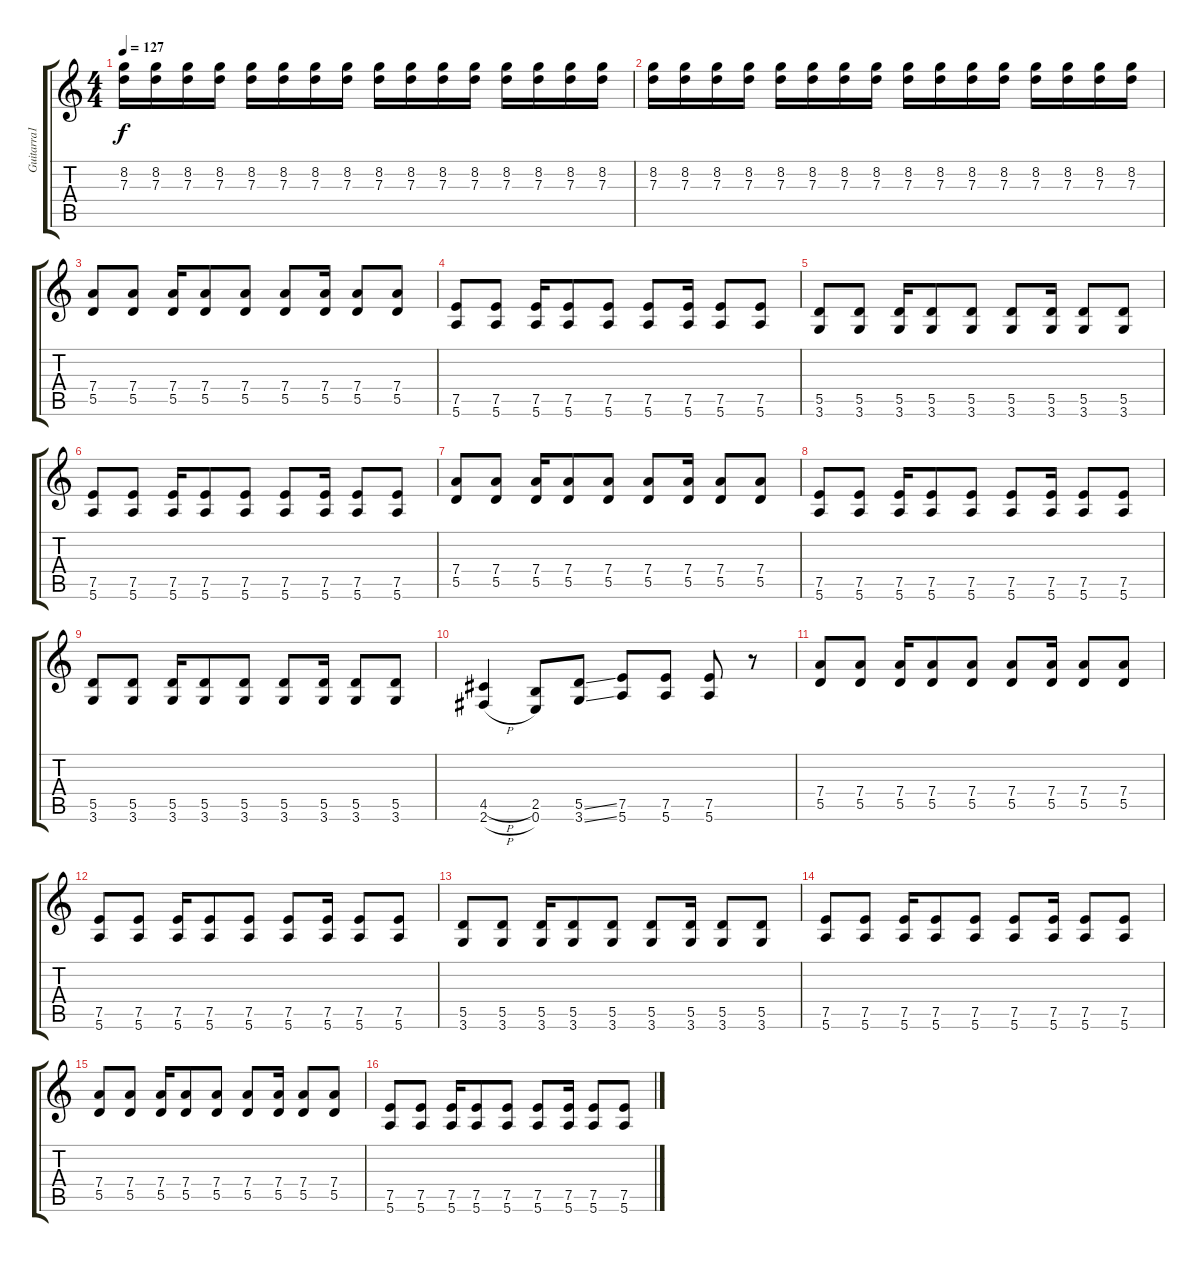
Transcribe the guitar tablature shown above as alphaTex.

\track ("Guitarra1" "Guitarra1") {instrument acousticguitarsteel}
\staff {score tabs}
\tuning (E4 B3 G3 D3 A2 E2) {hide}
\ts (4 4)
\tempo 127
\clef g2
\ks c
(8.2 7.3).16{dy f instrument acousticguitarsteel} (8.2 7.3).16 (8.2 7.3).16 (8.2 7.3).16 (8.2 7.3).16 (8.2 7.3).16 (8.2 7.3).16 (8.2 7.3).16 (8.2 7.3).16 (8.2 7.3).16 (8.2 7.3).16 (8.2 7.3).16 (8.2 7.3).16 (8.2 7.3).16 (8.2 7.3).16 (8.2 7.3).16 |
(8.2 7.3).16 (8.2 7.3).16 (8.2 7.3).16 (8.2 7.3).16 (8.2 7.3).16 (8.2 7.3).16 (8.2 7.3).16 (8.2 7.3).16 (8.2 7.3).16 (8.2 7.3).16 (8.2 7.3).16 (8.2 7.3).16 (8.2 7.3).16 (8.2 7.3).16 (8.2 7.3).16 (8.2 7.3).16 |
(7.4 5.5).8 (7.4 5.5).8 (7.4 5.5).16 (7.4 5.5).8 (7.4 5.5).8 (7.4 5.5).8 (7.4 5.5).16 (7.4 5.5).8 (7.4 5.5).8 |
(7.5 5.6).8 (7.5 5.6).8 (7.5 5.6).16 (7.5 5.6).8 (7.5 5.6).8 (7.5 5.6).8 (7.5 5.6).16 (7.5 5.6).8 (7.5 5.6).8 |
(5.5 3.6).8 (5.5 3.6).8 (5.5 3.6).16 (5.5 3.6).8 (5.5 3.6).8 (5.5 3.6).8 (5.5 3.6).16 (5.5 3.6).8 (5.5 3.6).8 |
(7.5 5.6).8 (7.5 5.6).8 (7.5 5.6).16 (7.5 5.6).8 (7.5 5.6).8 (7.5 5.6).8 (7.5 5.6).16 (7.5 5.6).8 (7.5 5.6).8 |
(7.4 5.5).8 (7.4 5.5).8 (7.4 5.5).16 (7.4 5.5).8 (7.4 5.5).8 (7.4 5.5).8 (7.4 5.5).16 (7.4 5.5).8 (7.4 5.5).8 |
(7.5 5.6).8 (7.5 5.6).8 (7.5 5.6).16 (7.5 5.6).8 (7.5 5.6).8 (7.5 5.6).8 (7.5 5.6).16 (7.5 5.6).8 (7.5 5.6).8 |
(5.5 3.6).8 (5.5 3.6).8 (5.5 3.6).16 (5.5 3.6).8 (5.5 3.6).8 (5.5 3.6).8 (5.5 3.6).16 (5.5 3.6).8 (5.5 3.6).8 |
(4.5{h} 2.6{h}).4 (2.5 0.6).8 (5.5{ss} 3.6{ss}).8 (7.5 5.6).8 (7.5 5.6).8 (7.5 5.6).8 r.8 |
(7.4 5.5).8 (7.4 5.5).8 (7.4 5.5).16 (7.4 5.5).8 (7.4 5.5).8 (7.4 5.5).8 (7.4 5.5).16 (7.4 5.5).8 (7.4 5.5).8 |
(7.5 5.6).8 (7.5 5.6).8 (7.5 5.6).16 (7.5 5.6).8 (7.5 5.6).8 (7.5 5.6).8 (7.5 5.6).16 (7.5 5.6).8 (7.5 5.6).8 |
(5.5 3.6).8 (5.5 3.6).8 (5.5 3.6).16 (5.5 3.6).8 (5.5 3.6).8 (5.5 3.6).8 (5.5 3.6).16 (5.5 3.6).8 (5.5 3.6).8 |
(7.5 5.6).8 (7.5 5.6).8 (7.5 5.6).16 (7.5 5.6).8 (7.5 5.6).8 (7.5 5.6).8 (7.5 5.6).16 (7.5 5.6).8 (7.5 5.6).8 |
(7.4 5.5).8 (7.4 5.5).8 (7.4 5.5).16 (7.4 5.5).8 (7.4 5.5).8 (7.4 5.5).8 (7.4 5.5).16 (7.4 5.5).8 (7.4 5.5).8 |
(7.5 5.6).8 (7.5 5.6).8 (7.5 5.6).16 (7.5 5.6).8 (7.5 5.6).8 (7.5 5.6).8 (7.5 5.6).16 (7.5 5.6).8 (7.5 5.6).8
